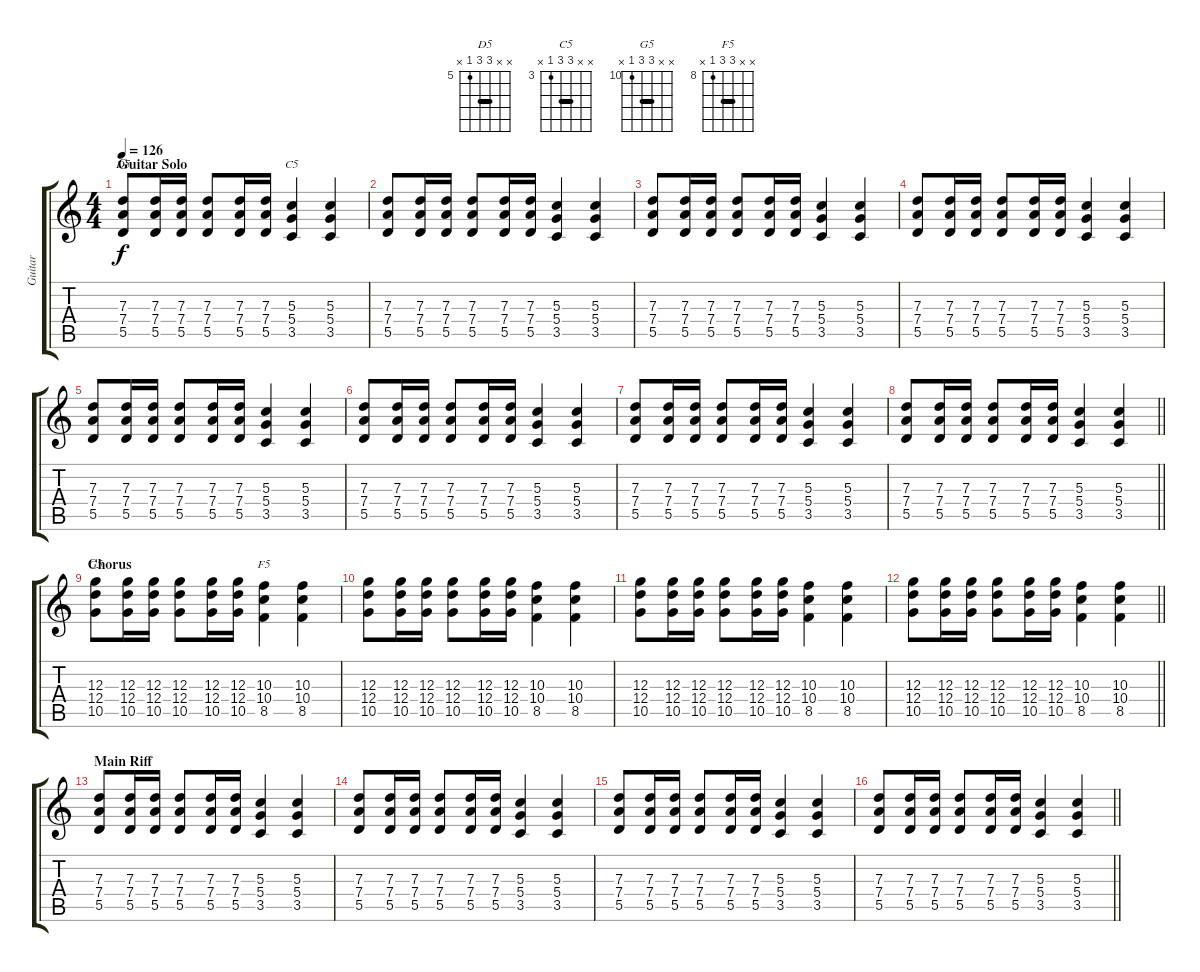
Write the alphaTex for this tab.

\track ("Guitar" "Guitar") {instrument electricguitarclean}
\staff {score tabs}
\tuning (E4 B3 G3 D3 A2 E2) {hide}
\chord ("D5" x x 7 7 5 x) {firstfret 5 barre 7}
\chord ("C5" x x 5 5 3 x) {firstfret 3 barre 5}
\chord ("G5" x x 12 12 10 x) {firstfret 10 barre 12}
\chord ("F5" x x 10 10 8 x) {firstfret 8 barre 10}
\ts (4 4)
\section ("" "Guitar Solo")
\tempo 126
\clef g2
\ks c
(7.3 7.4 5.5).8{ch "D5" dy f} (7.3 7.4 5.5).16 (7.3 7.4 5.5).16 (7.3 7.4 5.5).8 (7.3 7.4 5.5).16 (7.3 7.4 5.5).16 (5.3 5.4 3.5).4{ch "C5"} (5.3 5.4 3.5).4 |
(7.3 7.4 5.5).8 (7.3 7.4 5.5).16 (7.3 7.4 5.5).16 (7.3 7.4 5.5).8 (7.3 7.4 5.5).16 (7.3 7.4 5.5).16 (5.3 5.4 3.5).4 (5.3 5.4 3.5).4 |
(7.3 7.4 5.5).8 (7.3 7.4 5.5).16 (7.3 7.4 5.5).16 (7.3 7.4 5.5).8 (7.3 7.4 5.5).16 (7.3 7.4 5.5).16 (5.3 5.4 3.5).4 (5.3 5.4 3.5).4 |
(7.3 7.4 5.5).8 (7.3 7.4 5.5).16 (7.3 7.4 5.5).16 (7.3 7.4 5.5).8 (7.3 7.4 5.5).16 (7.3 7.4 5.5).16 (5.3 5.4 3.5).4 (5.3 5.4 3.5).4 |
(7.3 7.4 5.5).8 (7.3 7.4 5.5).16 (7.3 7.4 5.5).16 (7.3 7.4 5.5).8 (7.3 7.4 5.5).16 (7.3 7.4 5.5).16 (5.3 5.4 3.5).4 (5.3 5.4 3.5).4 |
(7.3 7.4 5.5).8 (7.3 7.4 5.5).16 (7.3 7.4 5.5).16 (7.3 7.4 5.5).8 (7.3 7.4 5.5).16 (7.3 7.4 5.5).16 (5.3 5.4 3.5).4 (5.3 5.4 3.5).4 |
(7.3 7.4 5.5).8 (7.3 7.4 5.5).16 (7.3 7.4 5.5).16 (7.3 7.4 5.5).8 (7.3 7.4 5.5).16 (7.3 7.4 5.5).16 (5.3 5.4 3.5).4 (5.3 5.4 3.5).4 |
\barLineRight lightlight
(7.3 7.4 5.5).8 (7.3 7.4 5.5).16 (7.3 7.4 5.5).16 (7.3 7.4 5.5).8 (7.3 7.4 5.5).16 (7.3 7.4 5.5).16 (5.3 5.4 3.5).4 (5.3 5.4 3.5).4 |
\section ("" "Chorus")
(12.3 12.4 10.5).8{ch "G5"} (12.3 12.4 10.5).16 (12.3 12.4 10.5).16 (12.3 12.4 10.5).8 (12.3 12.4 10.5).16 (12.3 12.4 10.5).16 (10.3 10.4 8.5).4{ch "F5"} (10.3 10.4 8.5).4 |
(12.3 12.4 10.5).8 (12.3 12.4 10.5).16 (12.3 12.4 10.5).16 (12.3 12.4 10.5).8 (12.3 12.4 10.5).16 (12.3 12.4 10.5).16 (10.3 10.4 8.5).4 (10.3 10.4 8.5).4 |
(12.3 12.4 10.5).8 (12.3 12.4 10.5).16 (12.3 12.4 10.5).16 (12.3 12.4 10.5).8 (12.3 12.4 10.5).16 (12.3 12.4 10.5).16 (10.3 10.4 8.5).4 (10.3 10.4 8.5).4 |
\barLineRight lightlight
(12.3 12.4 10.5).8 (12.3 12.4 10.5).16 (12.3 12.4 10.5).16 (12.3 12.4 10.5).8 (12.3 12.4 10.5).16 (12.3 12.4 10.5).16 (10.3 10.4 8.5).4 (10.3 10.4 8.5).4 |
\section ("" "Main Riff")
(7.3 7.4 5.5).8 (7.3 7.4 5.5).16 (7.3 7.4 5.5).16 (7.3 7.4 5.5).8 (7.3 7.4 5.5).16 (7.3 7.4 5.5).16 (5.3 5.4 3.5).4 (5.3 5.4 3.5).4 |
(7.3 7.4 5.5).8 (7.3 7.4 5.5).16 (7.3 7.4 5.5).16 (7.3 7.4 5.5).8 (7.3 7.4 5.5).16 (7.3 7.4 5.5).16 (5.3 5.4 3.5).4 (5.3 5.4 3.5).4 |
(7.3 7.4 5.5).8 (7.3 7.4 5.5).16 (7.3 7.4 5.5).16 (7.3 7.4 5.5).8 (7.3 7.4 5.5).16 (7.3 7.4 5.5).16 (5.3 5.4 3.5).4 (5.3 5.4 3.5).4 |
\barLineRight lightlight
(7.3 7.4 5.5).8 (7.3 7.4 5.5).16 (7.3 7.4 5.5).16 (7.3 7.4 5.5).8 (7.3 7.4 5.5).16 (7.3 7.4 5.5).16 (5.3 5.4 3.5).4 (5.3 5.4 3.5).4
